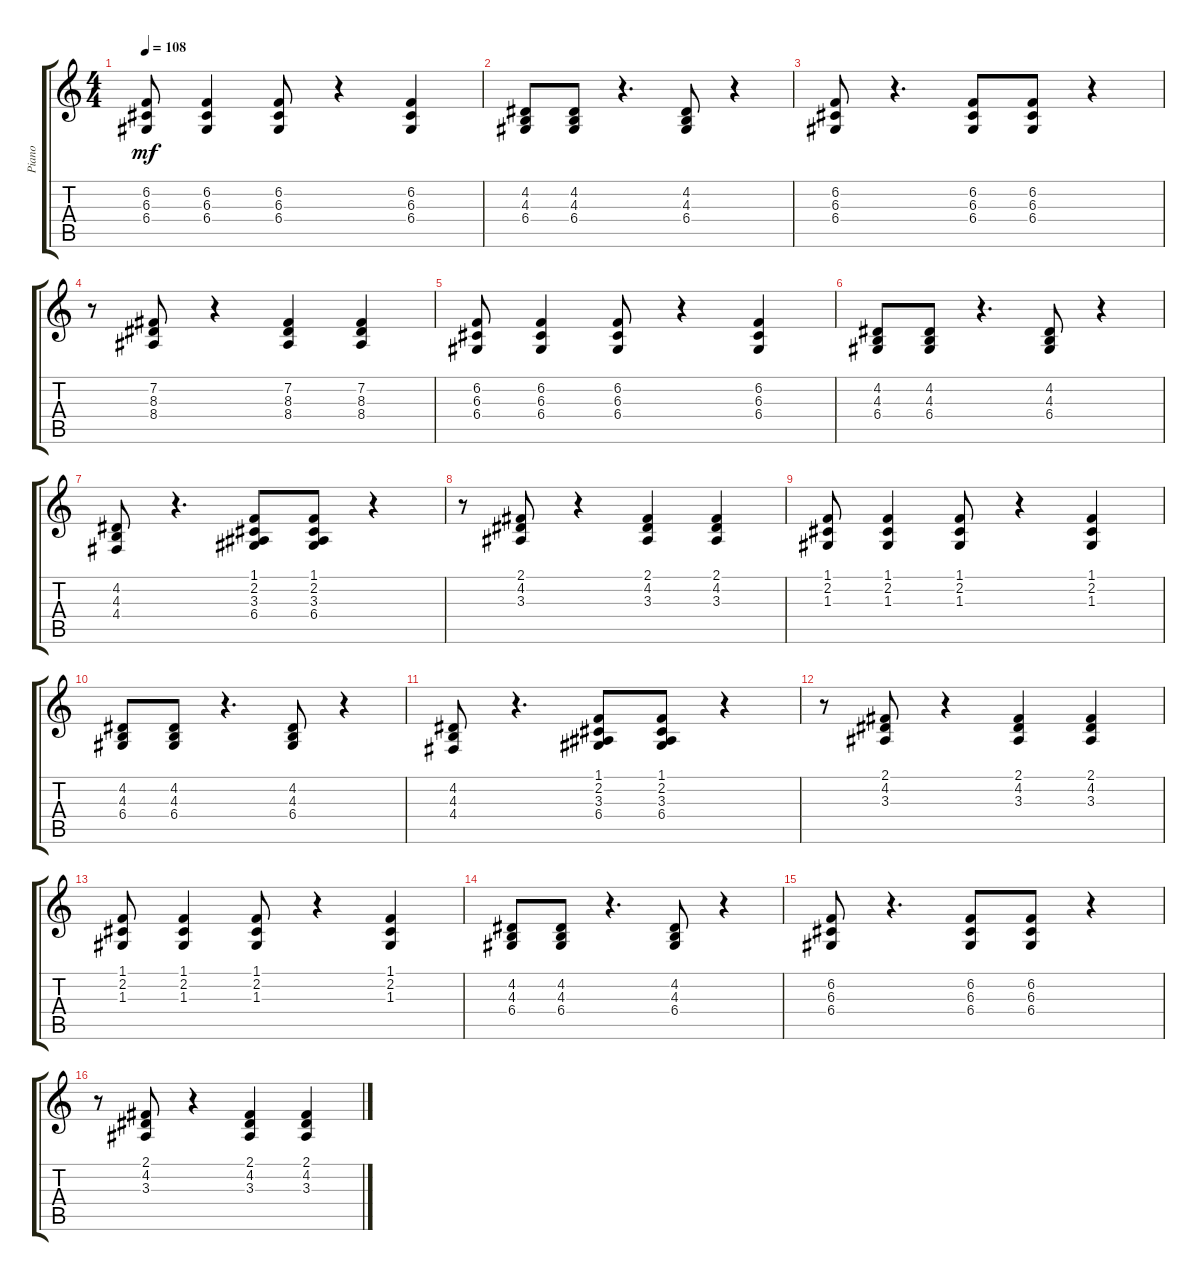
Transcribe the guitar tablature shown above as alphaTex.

\track ("Piano" "Piano") {instrument electricpiano2}
\staff {score tabs}
\tuning (E4 B3 G3 D3 A2 E2) {hide}
\ts (4 4)
\tempo 108
\clef g2
\ks c
(6.2 6.3 6.4).8{dy mf} (6.2 6.3 6.4).4 (6.2 6.3 6.4).8 r.4 (6.2 6.3 6.4).4 |
(4.2 4.3 6.4).8 (4.2 4.3 6.4).8 r.4{d} (4.2 4.3 6.4).8 r.4 |
(6.2 6.3 6.4).8 r.4{d} (6.2 6.3 6.4).8 (6.2 6.3 6.4).8 r.4 |
r.8 (7.2 8.3 8.4).8 r.4 (7.2 8.3 8.4).4 (7.2 8.3 8.4).4 |
(6.2 6.3 6.4).8 (6.2 6.3 6.4).4 (6.2 6.3 6.4).8 r.4 (6.2 6.3 6.4).4 |
(4.2 4.3 6.4).8 (4.2 4.3 6.4).8 r.4{d} (4.2 4.3 6.4).8 r.4 |
(4.2 4.3 4.4).8 r.4{d} (1.1 2.2 3.3 6.4).8 (1.1 2.2 3.3 6.4).8 r.4 |
r.8 (2.1 4.2 3.3).8 r.4 (2.1 4.2 3.3).4 (2.1 4.2 3.3).4 |
(1.1 2.2 1.3).8 (1.1 2.2 1.3).4 (1.1 2.2 1.3).8 r.4 (1.1 2.2 1.3).4 |
(4.2 4.3 6.4).8 (4.2 4.3 6.4).8 r.4{d} (4.2 4.3 6.4).8 r.4 |
(4.2 4.3 4.4).8 r.4{d} (1.1 2.2 3.3 6.4).8 (1.1 2.2 3.3 6.4).8 r.4 |
r.8 (2.1 4.2 3.3).8 r.4 (2.1 4.2 3.3).4 (2.1 4.2 3.3).4 |
(1.1 2.2 1.3).8 (1.1 2.2 1.3).4 (1.1 2.2 1.3).8 r.4 (1.1 2.2 1.3).4 |
(4.2 4.3 6.4).8 (4.2 4.3 6.4).8 r.4{d} (4.2 4.3 6.4).8 r.4 |
(6.2 6.3 6.4).8{volume 3} r.4{d} (6.2 6.3 6.4).8 (6.2 6.3 6.4).8 r.4 |
r.8 (2.1 4.2 3.3).8 r.4 (2.1 4.2 3.3).4 (2.1 4.2 3.3).4
